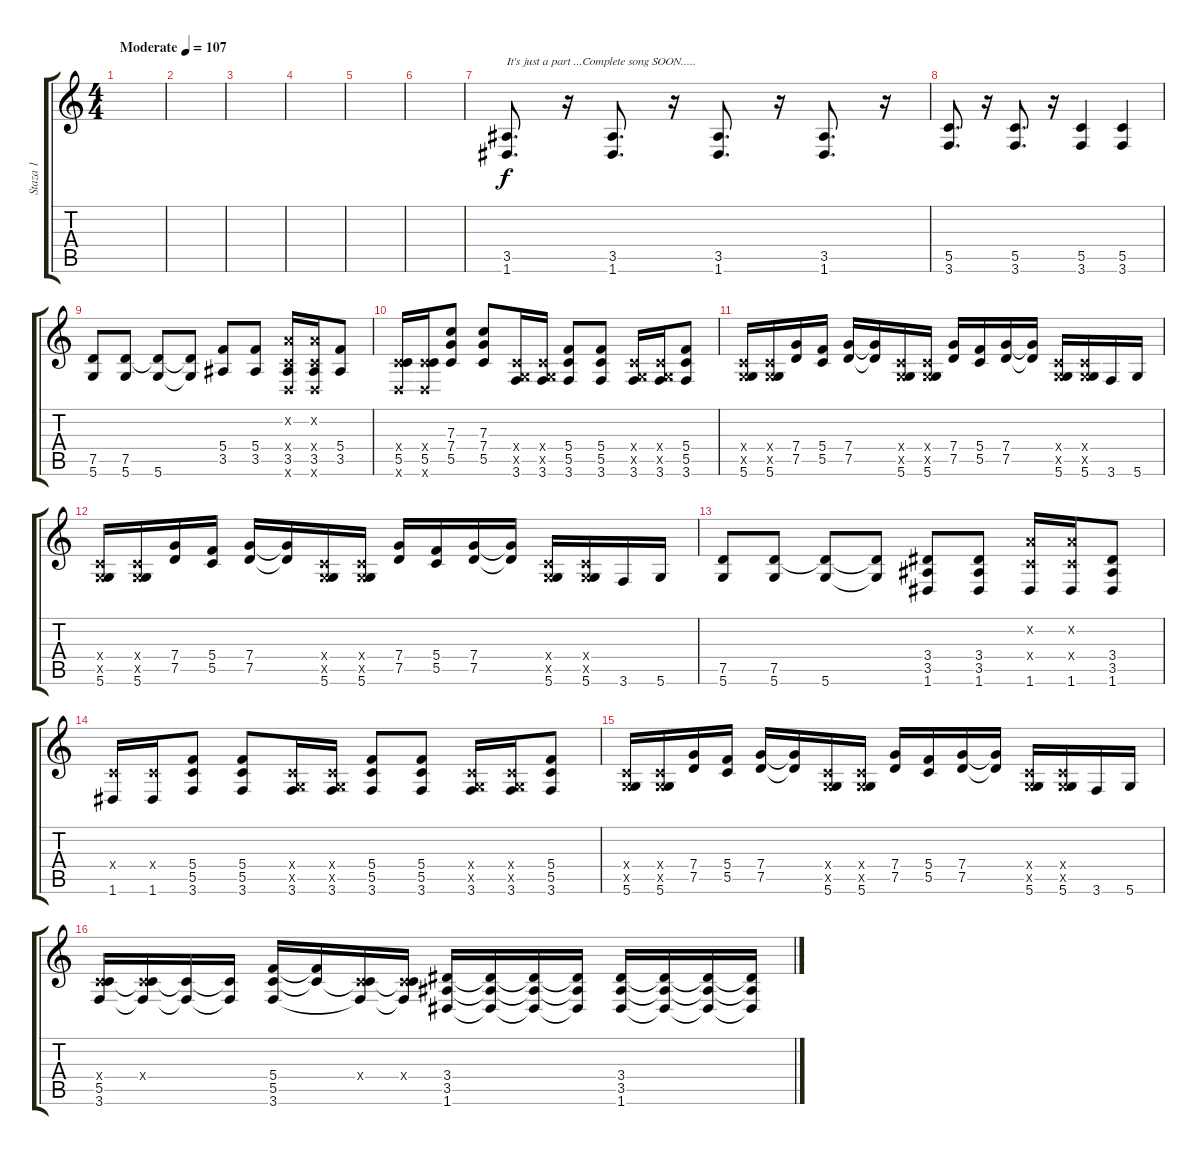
\track ("Staza 1" "Staza 1") {instrument distortionguitar}
\staff {score tabs}
\tuning (D4 A3 F3 C3 G2 D2) {hide}
\ts (4 4)
\tempo (107 "Moderate")
\clef g2
\ks c
|
|
|
|
|
|
(3.5 1.6).8{d txt "It's just a part ...Complete song SOON....."} r.16 (3.5 1.6).8{d} r.16 (3.5 1.6).8{d} r.16 (3.5 1.6).8{d} r.16 |
(5.5 3.6).8{d} r.16 (5.5 3.6).8{d} r.16 (5.5 3.6).4 (5.5 3.6).4 |
(7.5 5.6).8 (7.5 5.6).8 (7.5{t} 5.6).8 (7.5{t} 5.6{t}).8 (5.4 3.5).8 (5.4 3.5).8 (0.2{x} 0.4{x} 3.5 0.6{x}).16 (0.2{x} 0.4{x} 3.5 0.6{x}).16 (5.4 3.5).8 |
(0.4{x} 5.5 0.6{x}).16 (0.4{x} 5.5 0.6{x}).16 (7.3 7.4 5.5).8 (7.3 7.4 5.5).8 (0.4{x} 0.5{x} 3.6).16 (0.4{x} 0.5{x} 3.6).16 (5.4 5.5 3.6).8 (5.4 5.5 3.6).8 (0.4{x} 0.5{x} 3.6).16 (0.4{x} 0.5{x} 3.6).16 (5.4 5.5 3.6).8 |
(0.4{x} 0.5{x} 5.6).16 (0.4{x} 0.5{x} 5.6).16 (7.4 7.5).16 (5.4 5.5).16 (7.4 7.5).16 (7.4{t} 7.5{t}).16 (0.4{x} 0.5{x} 5.6).16 (0.4{x} 0.5{x} 5.6).16 (7.4 7.5).16 (5.4 5.5).16 (7.4 7.5).16 (7.4{t} 7.5{t}).16 (0.4{x} 0.5{x} 5.6).16 (0.4{x} 0.5{x} 5.6).16 3.6.16 5.6.16 |
(0.4{x} 0.5{x} 5.6).16 (0.4{x} 0.5{x} 5.6).16 (7.4 7.5).16 (5.4 5.5).16 (7.4 7.5).16 (7.4{t} 7.5{t}).16 (0.4{x} 0.5{x} 5.6).16 (0.4{x} 0.5{x} 5.6).16 (7.4 7.5).16 (5.4 5.5).16 (7.4 7.5).16 (7.4{t} 7.5{t}).16 (0.4{x} 0.5{x} 5.6).16 (0.4{x} 0.5{x} 5.6).16 3.6.16 5.6.16 |
(7.5 5.6).8 (7.5 5.6).8 (7.5{t} 5.6).8 (7.5{t} 5.6{t}).8 (3.4 3.5 1.6).8 (3.4 3.5 1.6).8 (0.2{x} 0.4{x} 1.6).16 (0.2{x} 0.4{x} 1.6).16 (3.4 3.5 1.6).8 |
(0.4{x} 1.6).16 (0.4{x} 1.6).16 (5.4 5.5 3.6).8 (5.4 5.5 3.6).8 (0.4{x} 0.5{x} 3.6).16 (0.4{x} 0.5{x} 3.6).16 (5.4 5.5 3.6).8 (5.4 5.5 3.6).8 (0.4{x} 0.5{x} 3.6).16 (0.4{x} 0.5{x} 3.6).16 (5.4 5.5 3.6).8 |
(0.4{x} 0.5{x} 5.6).16 (0.4{x} 0.5{x} 5.6).16 (7.4 7.5).16 (5.4 5.5).16 (7.4 7.5).16 (7.4{t} 7.5{t}).16 (0.4{x} 0.5{x} 5.6).16 (0.4{x} 0.5{x} 5.6).16 (7.4 7.5).16 (5.4 5.5).16 (7.4 7.5).16 (7.4{t} 7.5{t}).16 (0.4{x} 0.5{x} 5.6).16 (0.4{x} 0.5{x} 5.6).16 3.6.16 5.6.16 |
(0.4{x} 5.5 3.6).16 (0.4{x} 5.5{t} 3.6{t}).16 (5.5{t} 3.6{t}).16 (5.5{t} 3.6{t}).16 (5.4 5.5 3.6).16 (5.4{t} 5.5{t}).16 (0.4{x} 5.5{t} 3.6{t}).16 (0.4{x} 5.5{t} 3.6{t}).16 (3.4 3.5 1.6).16 (3.4{t} 3.5{t} 1.6{t}).16 (3.4{t} 3.5{t} 1.6{t}).16 (3.4{t} 3.5{t} 1.6{t}).16 (3.4 3.5 1.6).16 (3.4{t} 3.5{t} 1.6{t}).16 (3.4{t} 3.5{t} 1.6{t}).16 (3.4{t} 3.5{t} 1.6{t}).16
